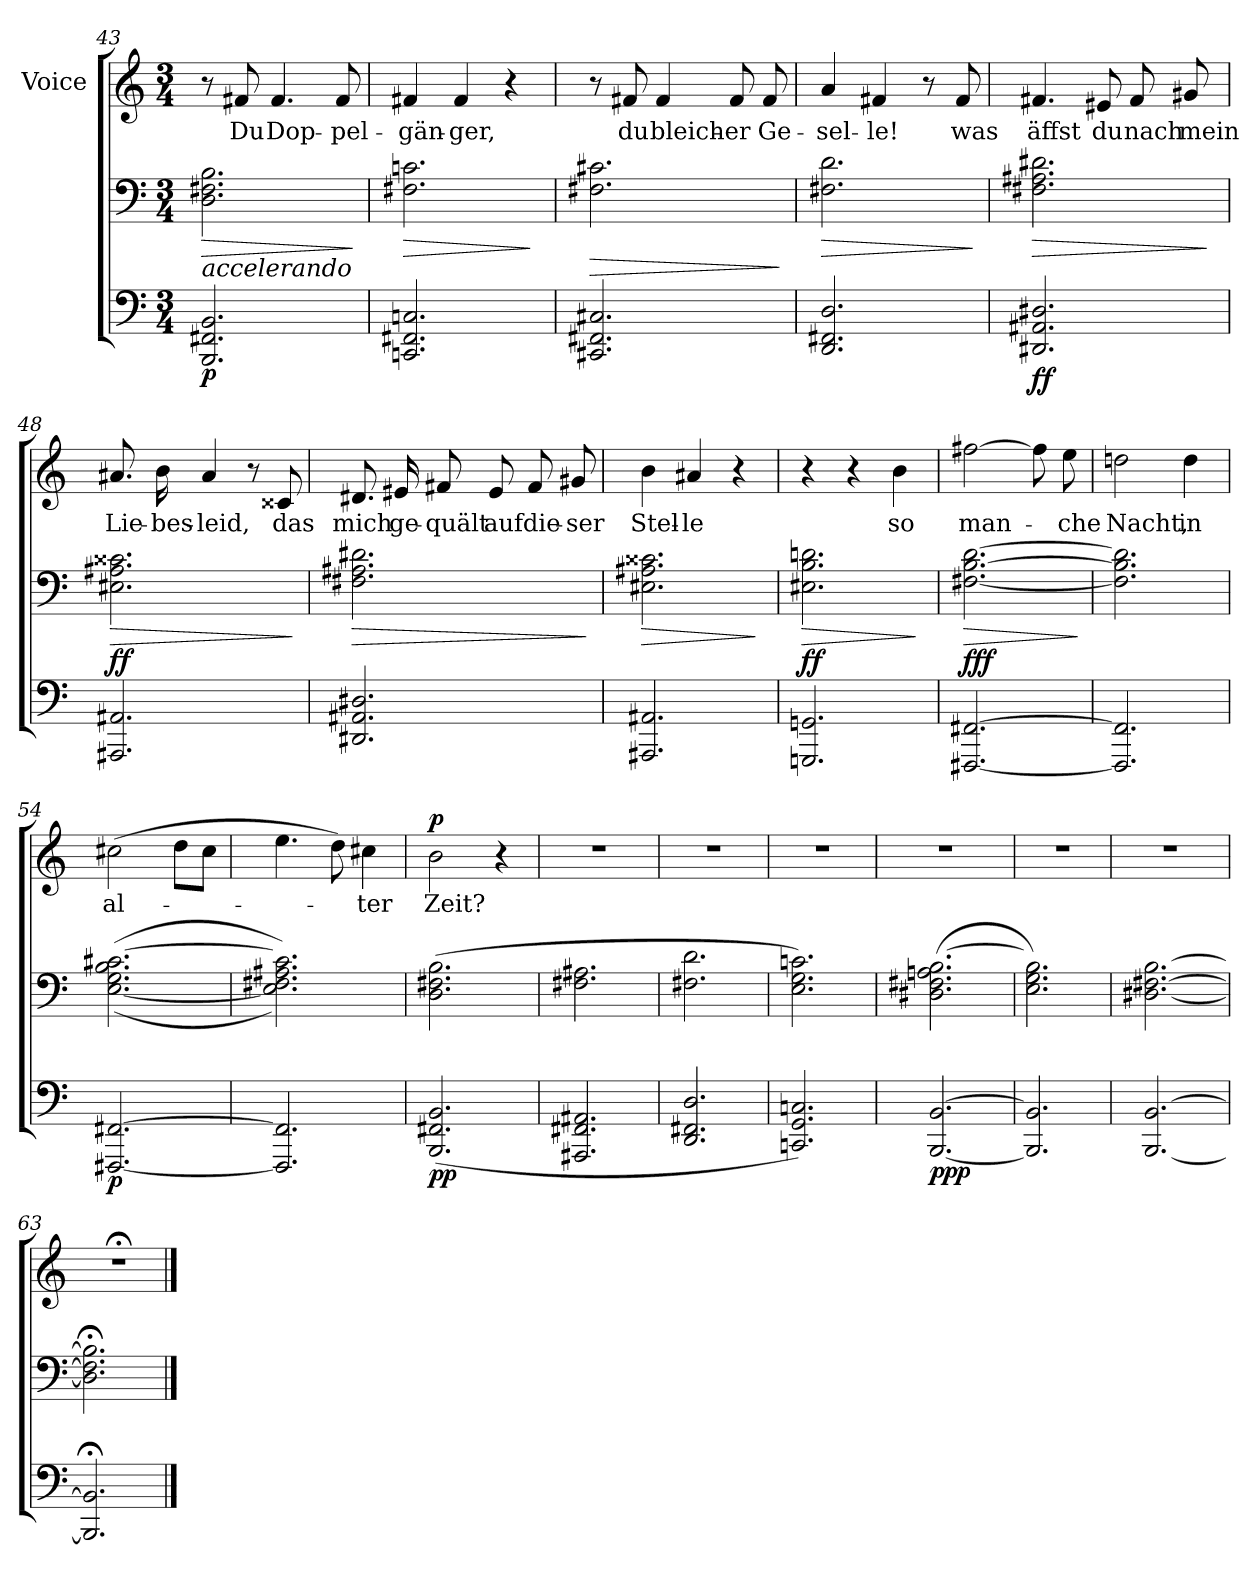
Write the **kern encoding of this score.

**kern	**kern	**dynam	**kern	**text	**dynam
*part2	*part2	*part2	*part1	*part1	*part1
*staff3	*staff2	*staff2/3	*staff1	*staff1	*staff1
*	*	*	*I"Voice	*	*
*clefF4	*clefF4	*	*clefG2	*	*
*M3/4	*M3/4	*	*M3/4	*	*
=43	=43	=43	=43	=43	=43
!LO:TX:a:i:t=accelerando	!	!	!	!	!
!	!	!LO:HP:b	!	!	!
!	!	!LO:DY:n=1:b=2	!	!	!
2.BBB/ 2.FF#/ 2.BB/	2.D\ 2.F#\ 2.B\	> p	8r	.	.
.	.	.	8f#/	Du	.
.	.	.	4.f#/	Dop-	.
.	.	.	8f#/	-pel-	.
.	.	]	.	.	.
=44	=44	=44	=44	=44	=44
!	!	!LO:HP:b	!	!	!
2.CCn/ 2.FF#/ 2.Cn/	2.F#\ 2.cn\	>	4f#/	-gän-	.
.	.	.	4f#/	-ger,	.
.	.	.	4r	.	.
.	.	]	.	.	.
=45	=45	=45	=45	=45	=45
!	!	!LO:HP:a=2	!	!	!
!	!	!LO:HP:n=1:b	!	!	!
2.CC#X/ 2.FF#/ 2.C#X/	2.F#\ 2.c#X\	> >	8r	.	.
.	.	.	8f#/	du	.
.	.	.	4f#/	bleich-	.
.	.	.	8f#/	-er	.
.	.	.	8f#/	Ge-	.
.	.	]	.	.	.
=46	=46	=46	=46	=46	=46
!	!	!LO:HP:b	!	!	!
2.DD/ 2.FF#/ 2.D/	2.F#\ 2.d\	>	4a/	-sel-	.
.	.	.	4f#/	-le!	.
.	.	.	8r	.	.
.	.	.	8f#/	was	.
.	.	] ]	.	.	.
=47	=47	=47	=47	=47	=47
!	!	!LO:HP:b	!	!	!
!	!	!LO:DY:n=1:b=2	!	!	!
2.DD#X/ 2.AA#X/ 2.D#X/	2.F#\ 2.A#X\ 2.d#X\	> ff	4.f#/	äffst	.
.	.	.	8e#X/	du	.
.	.	.	8f#/	nach	.
.	.	.	8g#X/	mein	.
.	.	]	.	.	.
!!LO:LB:g=z
=48	=48	=48	=48	=48	=48
!	!	!LO:HP:b	!	!	!
!	!	!LO:DY:n=1:a=2	!	!	!
2.AAA#X/ 2.AA#X/	2.E#X\ 2.A#X\ 2.c##X\	> ff	8.a#X/	Lie-	.
.	.	.	16b\	-bes-	.
.	.	.	4a#/	-leid,	.
.	.	.	8r	.	.
.	.	.	8c##X/	das	.
.	.	]	.	.	.
=49	=49	=49	=49	=49	=49
!	!	!LO:HP:b	!	!	!
2.DD#X/ 2.AA#X/ 2.D#X/	2.F#\ 2.A#X\ 2.d#X\	>	8.d#X/	mich	.
.	.	.	16e#X/	ge-	.
.	.	.	8f#/	-quält	.
.	.	.	8e#/	auf	.
.	.	.	8f#/	die-	.
.	.	.	8g#X/	-ser	.
.	.	]	.	.	.
=50	=50	=50	=50	=50	=50
!	!	!LO:HP:b	!	!	!
2.AAA#X/ 2.AA#X/	2.E#X\ 2.A#X\ 2.c##X\	>	4b\	Stel-	.
.	.	.	4a#X/	-le	.
.	.	.	4r	.	.
.	.	]	.	.	.
=51	=51	=51	=51	=51	=51
!	!	!LO:HP:b	!	!	!
!	!	!LO:DY:n=1:a=2	!	!	!
2.GGGn/ 2.GGn/	2.E#X\ 2.B\ 2.dn\	> ff	4r	.	.
.	.	.	4r	.	.
.	.	.	4b\	so	.
.	.	]	.	.	.
=52	=52	=52	=52	=52	=52
!	!	!LO:HP:b	!	!	!
!	!	!LO:DY:n=1:a=2	!	!	!
[2.FFF#/ [2.FF#/	[2.F#\ [2.B\ [2.d\	> fff	[2ff#\	man-	.
.	.	.	8ff#\]	.	.
.	.	.	8ee\	che	.
.	.	]	.	.	.
!!LO:PB:g=z
=53	=53	=53	=53	=53	=53
2.FFF#]/ 2.FF#]/	2.F#]\ 2.B]\ 2.d]\	.	2ddn\	Nacht,	.
.	.	.	4dd\	in	.
=54	=54	=54	=54	=54	=54
!	!	!LO:DY:b=2	!	!	!
[2.FFF#/ [2.FF#/	((>[2.E\ 2.G\ 2.B\ [2.c#\	p	(2cc#\	al-	.
.	.	.	8dd\L	.	.
.	.	.	8cc#\J	.	.
=55	=55	=55	=55	=55	=55
2.FFF#]/ 2.FF#]/	2.E]\ 2.F#\ 2.A#X\ 2.c#]\))	.	4.ee\	.	.
.	.	.	8dd\)	.	.
.	.	.	4cc#\	-ter	.
=56	=56	=56	=56	=56	=56
!	!	!LO:DY:b=2	!	!	!LO:DY:b
(2.BBB/ 2.FF#/ 2.BB/	(2.D\ 2.F#\ 2.B\	pp	2b\	Zeit?	p
.	.	.	4r	.	.
=57	=57	=57	=57	=57	=57
2.AAA#X/ 2.FF#/ 2.AA#X/	2.F#\ 2.A#X\	.	2.r	.	.
=58	=58	=58	=58	=58	=58
2.DD/ 2.FF#/ 2.D/	2.F#\ 2.d\	.	2.r	.	.
=59	=59	=59	=59	=59	=59
2.CCn/ 2.GG/ 2.Cn/)	2.E\ 2.G\ 2.cn\)	.	2.r	.	.
=60	=60	=60	=60	=60	=60
!	!	!LO:DY:b=2	!	!	!
[2.BBB/ [2.BB/	(2.D#X\ 2.F#\ 2.An\ [2.B\	ppp	2.r	.	.
=61	=61	=61	=61	=61	=61
2.BBB]/ 2.BB]/	2.E\ 2.G\ 2.B]\)	.	2.r	.	.
=62	=62	=62	=62	=62	=62
[2.BBB/ [2.BB/	[2.D#X\ [2.F#\ [2.B\	.	2.r	.	.
=63	=63	=63	=63	=63	=63
2.BBB];</ 2.BB];</	2.D#];<\ 2.F#];<\ 2.B];<\	.	2.r;<	.	.
==	==	==	==	==	==
*-	*-	*-	*-	*-	*-
